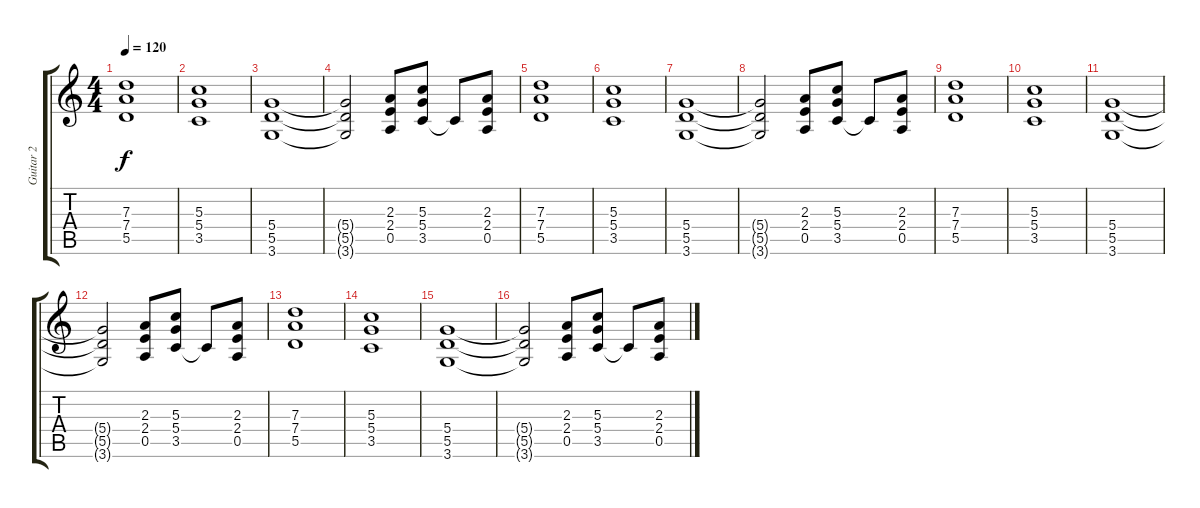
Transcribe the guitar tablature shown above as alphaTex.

\track ("Guitar 2" "Guitar 2") {instrument distortionguitar}
\staff {score tabs}
\tuning (E4 B3 G3 D3 A2 E2) {hide}
\ts (4 4)
\tempo 120
\clef g2
\ks c
(7.3 7.4 5.5).1{dy f volume 8 instrument distortionguitar} |
(5.3 5.4 3.5).1 |
(5.4 5.5 3.6).1 |
(5.4{t} 5.5{t} 3.6{t}).2 (2.3 2.4 0.5).8 (5.3 5.4 3.5).8 3.5{t}.8 (2.3 2.4 0.5).8 |
(7.3 7.4 5.5).1 |
(5.3 5.4 3.5).1 |
(5.4 5.5 3.6).1 |
(5.4{t} 5.5{t} 3.6{t}).2 (2.3 2.4 0.5).8 (5.3 5.4 3.5).8 3.5{t}.8 (2.3 2.4 0.5).8 |
(7.3 7.4 5.5).1 |
(5.3 5.4 3.5).1 |
(5.4 5.5 3.6).1 |
(5.4{t} 5.5{t} 3.6{t}).2 (2.3 2.4 0.5).8 (5.3 5.4 3.5).8 3.5{t}.8 (2.3 2.4 0.5).8 |
(7.3 7.4 5.5).1 |
(5.3 5.4 3.5).1 |
(5.4 5.5 3.6).1 |
(5.4{t} 5.5{t} 3.6{t}).2 (2.3 2.4 0.5).8 (5.3 5.4 3.5).8 3.5{t}.8 (2.3 2.4 0.5).8
